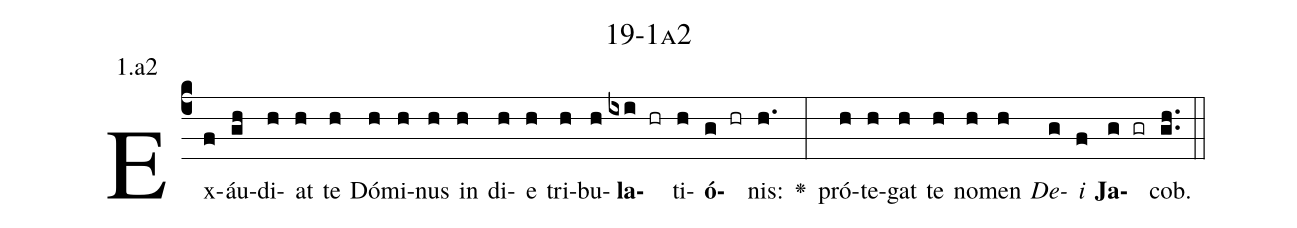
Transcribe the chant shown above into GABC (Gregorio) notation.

name: 19-1a2;
annotation: 1.a2;
%%
(c4)Ex(f)áu(gh)di(h)at(h) te(h) Dó(h)mi(h)nus(h) in(h) di(h)e(h) tri(h)bu(h)<b>la</b>(ixi hr)ti(h)<b>ó</b>(g hr)nis:(h.) <v>\greheightstar</v>(:) pró(h)te(h)gat(h) te(h) no(h)men(h) <i>De</i>(g)<i>i</i>(f) <b>Ja</b>(g gr)cob.(gh..) (::)


%E(h) u(h) o(g) u(f) a(g) e.(gh..) (::)
